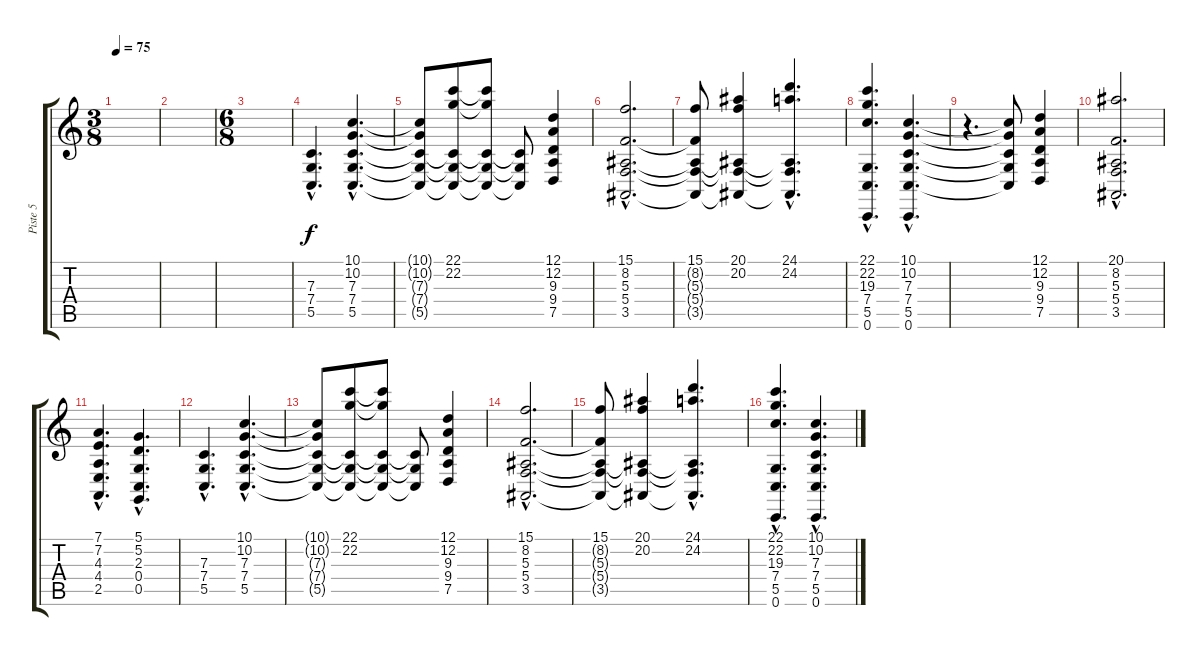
\track ("Piste 5" "Piste 5") {instrument synthstrings2}
\staff {score tabs}
\tuning (D4 A3 F3 C3 G2 C2) {hide}
\ts (3 8)
\tempo 75
\clef g2
\ks c
|
|
\ts (6 8)
|
(7.3{hac} 7.4{hac} 5.5{hac}).4{d} (10.1{hac} 10.2{hac} 7.3{hac} 7.4{hac} 5.5{hac}).4{d} |
(10.1{t} 10.2{t} 7.3{t} 7.4{t} 5.5{t}).8 (22.1 22.2 7.3{t} 7.4{t} 5.5{t}).8 (22.1{t} 22.2{t} 7.3{t} 7.4{t} 5.5{t}).8 (7.3{t} 7.4{t} 5.5{t}).8 (12.1 12.2 9.3 9.4 7.5).4 |
(15.1{hac} 8.2{hac} 5.3{hac} 5.4{hac} 3.5{hac}).2{d} |
(15.1 8.2{t} 5.3{t} 5.4{t} 3.5{t}).8 (20.1 20.2 5.3{t} 5.4{t} 3.5{t}).4 (24.1{hac} 24.2{hac} 5.3{hac t} 5.4{hac t} 3.5{hac t}).4{d} |
(22.1{hac} 22.2{hac} 19.3{hac} 7.4{hac} 5.5{hac} 0.6{hac}).4{d} (10.1{hac} 10.2{hac} 7.3{hac} 7.4{hac} 5.5{hac} 0.6{hac}).4{d} |
r.4{d} (10.1{t} 10.2{t} 7.3{t} 7.4{t} 5.5{t}).8 (12.1 12.2 9.3 9.4 7.5).4 |
(20.1{hac} 8.2{hac} 5.3{hac} 5.4{hac} 3.5{hac}).2{d} |
(7.1{hac} 7.2{hac} 4.3{hac} 4.4{hac} 2.5{hac}).4{d} (5.1{hac} 5.2{hac} 2.3{hac} 0.4{hac} 0.5{hac}).4{d} |
(7.3{hac} 7.4{hac} 5.5{hac}).4{d} (10.1{hac} 10.2{hac} 7.3{hac} 7.4{hac} 5.5{hac}).4{d} |
(10.1{t} 10.2{t} 7.3{t} 7.4{t} 5.5{t}).8 (22.1 22.2 7.3{t} 7.4{t} 5.5{t}).8 (22.1{t} 22.2{t} 7.3{t} 7.4{t} 5.5{t}).8 (7.3{t} 7.4{t} 5.5{t}).8 (12.1 12.2 9.3 9.4 7.5).4 |
(15.1{hac} 8.2{hac} 5.3{hac} 5.4{hac} 3.5{hac}).2{d} |
(15.1 8.2{t} 5.3{t} 5.4{t} 3.5{t}).8 (20.1 20.2 5.3{t} 5.4{t} 3.5{t}).4 (24.1{hac} 24.2{hac} 5.3{hac t} 5.4{hac t} 3.5{hac t}).4{d} |
(22.1{hac} 22.2{hac} 19.3{hac} 7.4{hac} 5.5{hac} 0.6{hac}).4{d} (10.1{hac} 10.2{hac} 7.3{hac} 7.4{hac} 5.5{hac} 0.6{hac}).4{d}
